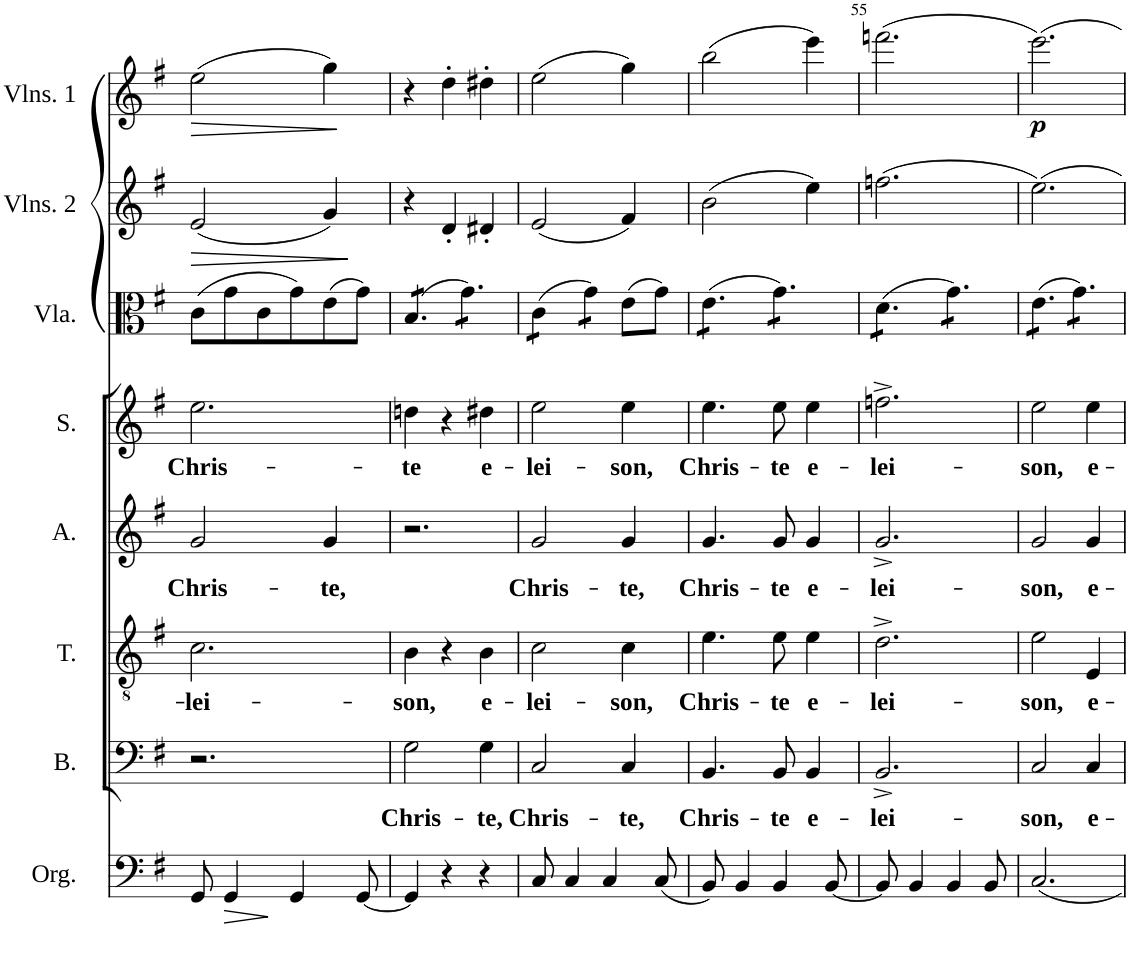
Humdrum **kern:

**kern	**dynam	**kern	**text	**kern	**text	**kern	**text	**kern	**text	**kern	**kern	**dynam	**kern	**dynam
*part8	*part8	*part7	*part7	*part6	*part6	*part5	*part5	*part4	*part4	*part3	*part2	*part2	*part1	*part1
*staff8	*staff8	*staff7	*staff7	*staff6	*staff6	*staff5	*staff5	*staff4	*staff4	*staff3	*staff2	*staff2	*staff1	*staff1
*I"Organ	*	*I"Bass	*	*I"Tenor	*	*I"Alto	*	*I"Soprano	*	*I"Viola	*I"Violins 2	*	*I"Violins 1	*
*I'Org.	*	*I'B.	*	*I'T.	*	*I'A.	*	*I'S.	*	*I'Vla.	*I'Vlns. 2	*	*I'Vlns. 1	*
!!LO:PB:g=z
*clefF4	*	*clefF4	*	*clefGv2	*	*clefG2	*	*clefG2	*	*clefC3	*clefG2	*	*clefG2	*
*k[f#]	*	*k[f#]	*	*k[f#]	*	*k[f#]	*	*k[f#]	*	*k[f#]	*k[f#]	*	*k[f#]	*
*M3/4	*	*M3/4	*	*M3/4	*	*M3/4	*	*M3/4	*	*M3/4	*M3/4	*	*M3/4	*
=51	=51	=51	=51	=51	=51	=51	=51	=51	=51	=51	=51	=51	=51	=51
!	!	!	!	!	!LO:LY:b	!	!LO:LY:b	!	!LO:LY:b	!	!	!LO:HP:b	!	!LO:HP:b
8GG/	.	2.r	.	2.c\	-lei-	2g/	Chris-	2.ee\	Chris-	(8c\L	(2e/	>	(2ee\	>
!	!LO:HP:b	!	!	!	!	!	!	!	!	!	!	!	!	!
4GG/	>	.	.	.	.	.	.	.	.	8g\	.	.	.	.
.	.	.	.	.	.	.	.	.	.	8c\	.	.	.	.
4GG/	.	.	.	.	.	.	.	.	.	8g\)	.	.	.	.
!	!	!	!	!	!	!	!LO:LY:b	!	!	!	!	!	!	!
.	.	.	.	.	.	4g/	-te,	.	.	(8e\	4g/)	.	4gg\)	.
[8GG/	.	.	.	.	.	.	.	.	.	8g\J)	.	.	.	.
.	]	.	.	.	.	.	.	.	.	.	.	]	.	]
=52	=52	=52	=52	=52	=52	=52	=52	=52	=52	=52	=52	=52	=52	=52
!	!	!	!LO:LY:b	!	!LO:LY:b	!	!	!	!LO:LY:b	!	!	!	!	!
*	*	*	*	*	*	*	*	*	*	*tremolo	*	*	*	*
4GG/]	.	2G\	Chris-	4B\	-son,	2.r	.	4ddn\	-te	(8B/L	4r	.	4r	.
.	.	.	.	.	.	.	.	.	.	(8B/	.	.	.	.
4r	.	.	.	4r	.	.	.	4r	.	(8B/J	4d'/	.	4dd'\	.
.	.	.	.	.	.	.	.	.	.	8g\)L	.	.	.	.
!	!	!	!LO:LY:b	!	!LO:LY:b	!	!	!	!LO:LY:b	!	!	!	!	!
4r	.	4G\	-te,	4B\	e-	.	.	4dd#X\	e-	8g\)	4d#X'/	.	4dd#X'\	.
.	.	.	.	.	.	.	.	.	.	8g\)J	.	.	.	.
=53	=53	=53	=53	=53	=53	=53	=53	=53	=53	=53	=53	=53	=53	=53
!	!	!	!LO:LY:b	!	!LO:LY:b	!	!LO:LY:b	!	!LO:LY:b	!	!	!	!	!
8C/	.	2C/	Chris-	2c\	-lei-	2g/	Chris-	2ee\	-lei-	(8c\L	(2e/	.	(2ee\	.
4C/	.	.	.	.	.	.	.	.	.	(8c\J	.	.	.	.
.	.	.	.	.	.	.	.	.	.	8g\)L	.	.	.	.
4C/	.	.	.	.	.	.	.	.	.	8g\)J	.	.	.	.
*	*	*	*	*	*	*	*	*	*	*Xtremolo	*	*	*	*
!	!	!	!LO:LY:b	!	!LO:LY:b	!	!LO:LY:b	!	!LO:LY:b	!	!	!	!	!
.	.	4C/	-te,	4c\	-son,	4g/	-te,	4ee\	-son,	(8e\L	4f#/)	.	4gg\)	.
(8C/	.	.	.	.	.	.	.	.	.	8g\J)	.	.	.	.
=54	=54	=54	=54	=54	=54	=54	=54	=54	=54	=54	=54	=54	=54	=54
!	!	!	!LO:LY:b	!	!LO:LY:b	!	!LO:LY:b	!	!LO:LY:b	!	!	!	!	!
*	*	*	*	*	*	*	*	*	*	*tremolo	*	*	*	*
8BB/)	.	4.BB/	Chris-	4.e\	Chris-	4.g/	Chris-	4.ee\	Chris-	(8e\L	(2b\	.	(2bb\	.
4BB/	.	.	.	.	.	.	.	.	.	(8e\	.	.	.	.
.	.	.	.	.	.	.	.	.	.	(8e\J	.	.	.	.
!	!	!	!LO:LY:b	!	!LO:LY:b	!	!LO:LY:b	!	!LO:LY:b	!	!	!	!	!
4BB/	.	8BB/	-te	8e\	-te	8g/	-te	8ee\	-te	8g\)L	.	.	.	.
!	!	!	!LO:LY:b	!	!LO:LY:b	!	!LO:LY:b	!	!LO:LY:b	!	!	!	!	!
.	.	4BB/	e-	4e\	e-	4g/	e-	4ee\	e-	8g\)	4ee\)	.	4eee\)	.
[8BB/	.	.	.	.	.	.	.	.	.	8g\)J	.	.	.	.
=55	=55	=55	=55	=55	=55	=55	=55	=55	=55	=55	=55	=55	=55	=55
!	!	!	!LO:LY:b	!	!LO:LY:b	!	!LO:LY:b	!	!LO:LY:b	!	!	!	!	!
8BB/]	.	2.BB^/	-lei-	2.d^\	-lei-	2.g^/	-lei-	2.ffn^\	-lei-	(8d\L	(2.ffn\	.	(2.fffn\	.
4BB/	.	.	.	.	.	.	.	.	.	(8d\	.	.	.	.
.	.	.	.	.	.	.	.	.	.	(8d\J	.	.	.	.
4BB/	.	.	.	.	.	.	.	.	.	8g\)L	.	.	.	.
.	.	.	.	.	.	.	.	.	.	8g\)	.	.	.	.
8BB/	.	.	.	.	.	.	.	.	.	8g\)J	.	.	.	.
=56	=56	=56	=56	=56	=56	=56	=56	=56	=56	=56	=56	=56	=56	=56
!	!	!	!LO:LY:b	!	!LO:LY:b	!	!LO:LY:b	!	!LO:LY:b	!	!	!	!	!LO:DY:b
2.C/	.	2C/	-son,	2e\	-son,	2g/	-son,	2ee\	-son,	(8e\L	2.ee\)	.	2.eee\)	p
.	.	.	.	.	.	.	.	.	.	(8e\	.	.	.	.
.	.	.	.	.	.	.	.	.	.	(8e\J	.	.	.	.
.	.	.	.	.	.	.	.	.	.	8g\)L	.	.	.	.
!	!	!	!LO:LY:b	!	!LO:LY:b	!	!LO:LY:b	!	!LO:LY:b	!	!	!	!	!
.	.	4C/	e-	4E/	e-	4g/	e-	4ee\	e-	8g\)	.	.	.	.
.	.	.	.	.	.	.	.	.	.	8g\)J	.	.	.	.
*	*	*	*	*	*	*	*	*	*	*Xtremolo	*	*	*	*
=	=	=	=	=	=	=	=	=	=	=	=	=	=	=
*-	*-	*-	*-	*-	*-	*-	*-	*-	*-	*-	*-	*-	*-	*-
